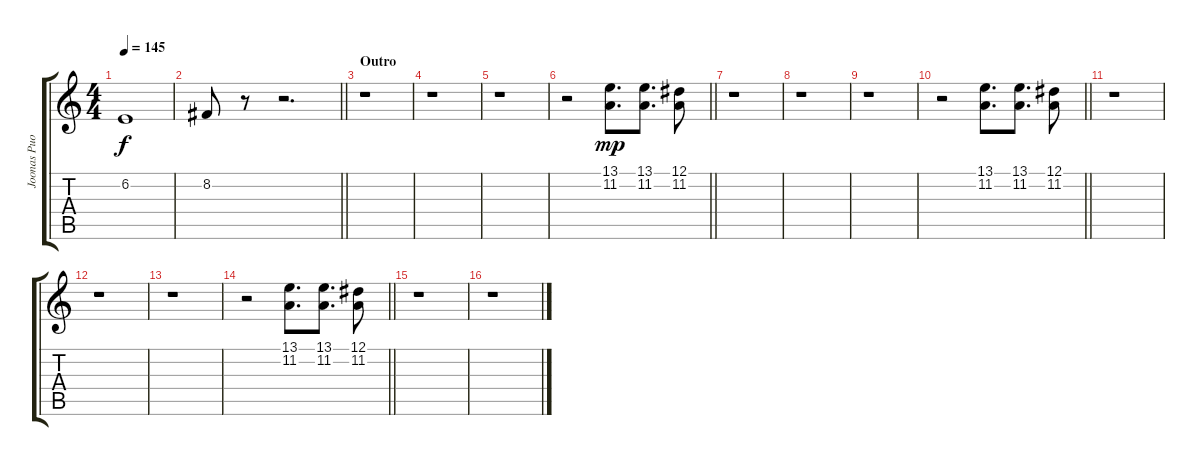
\track ("Joonas Puolakka 2" "Joonas Puo") {instrument pad4choir}
\staff {score tabs}
\tuning (Eb4 Bb3 Gb3 Db3 Ab2 Eb2) {hide}
\ts (4 4)
\tempo 145
\clef g2
\ks c
6.2.1{dy f} |
\barLineRight lightlight
8.2.8 r.8 r.2{d} |
\section ("" "Outro")
r.1 |
r.1 |
r.1 |
\barLineRight lightlight
r.2 (13.1 11.2).8{d dy mp} (13.1 11.2).8{d} (12.1 11.2).8 |
r.1 |
r.1 |
r.1 |
\barLineRight lightlight
r.2 (13.1 11.2).8{d} (13.1 11.2).8{d} (12.1 11.2).8 |
r.1 |
r.1 |
r.1 |
\barLineRight lightlight
r.2 (13.1 11.2).8{d} (13.1 11.2).8{d} (12.1 11.2).8 |
r.1 |
r.1
